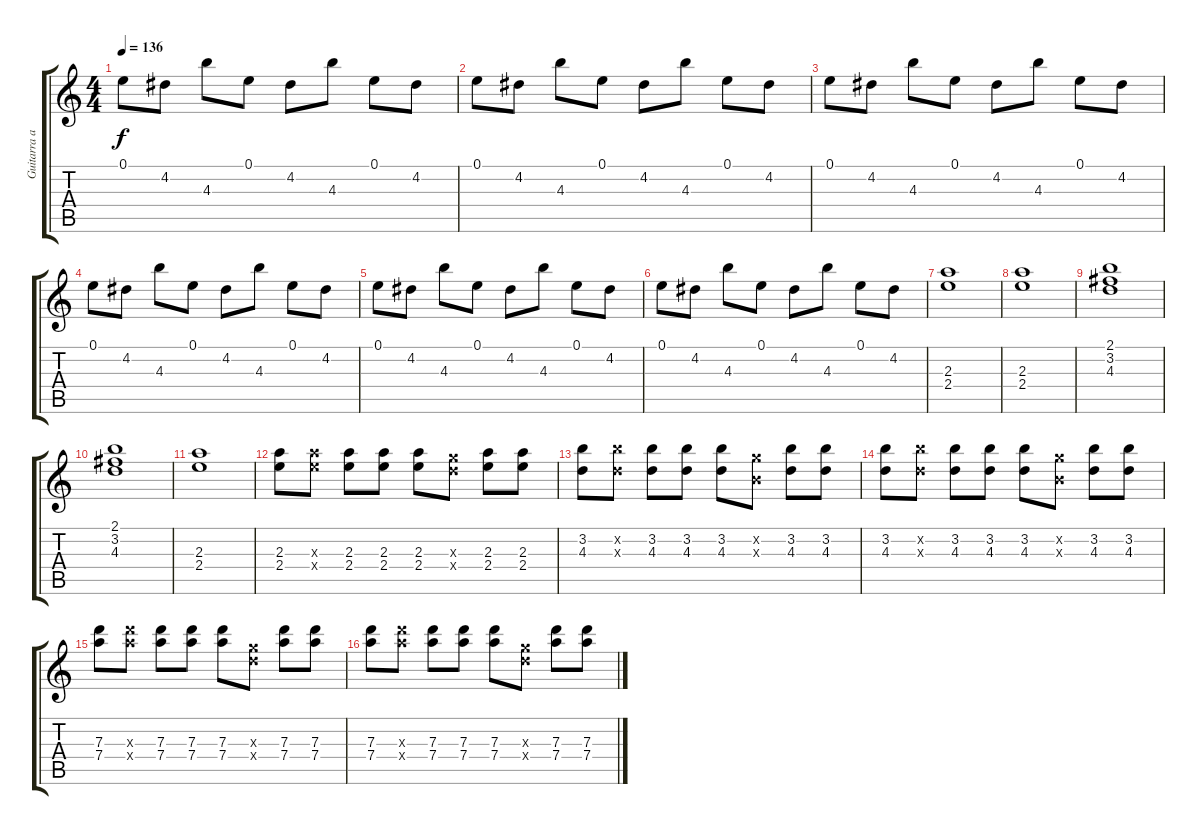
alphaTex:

\track ("Guitarra armonizada" "Guitarra a") {instrument distortionguitar}
\staff {score tabs}
\tuning (E4 B3 G4 D4 A3 E3) {hide}
\ts (4 4)
\tempo 136
\clef g2
\ks c
0.1.8{dy f} 4.2.8 4.3.8 0.1.8 4.2.8 4.3.8 0.1.8 4.2.8 |
0.1.8 4.2.8 4.3.8 0.1.8 4.2.8 4.3.8 0.1.8 4.2.8 |
0.1.8 4.2.8 4.3.8 0.1.8 4.2.8 4.3.8 0.1.8 4.2.8 |
0.1.8 4.2.8 4.3.8 0.1.8 4.2.8 4.3.8 0.1.8 4.2.8 |
0.1.8 4.2.8 4.3.8 0.1.8 4.2.8 4.3.8 0.1.8 4.2.8 |
0.1.8 4.2.8 4.3.8 0.1.8 4.2.8 4.3.8 0.1.8 4.2.8 |
(2.3 2.4).1 |
(2.3 2.4).1 |
(2.1 3.2 4.3).1 |
(2.1 3.2 4.3).1 |
(2.3 2.4).1 |
(2.3 2.4).8 (2.3{x} 2.4{x}).8 (2.3 2.4).8 (2.3 2.4).8 (2.3 2.4).8 (0.3{x} 0.4{x}).8 (2.3 2.4).8 (2.3 2.4).8 |
(3.2 4.3).8 (3.2{x} 4.3{x}).8 (3.2 4.3).8 (3.2 4.3).8 (3.2 4.3).8 (0.2{x} 0.3{x}).8 (3.2 4.3).8 (3.2 4.3).8 |
(3.2 4.3).8 (3.2{x} 4.3{x}).8 (3.2 4.3).8 (3.2 4.3).8 (3.2 4.3).8 (0.2{x} 0.3{x}).8 (3.2 4.3).8 (3.2 4.3).8 |
(7.3 7.4).8 (7.3{x} 7.4{x}).8 (7.3 7.4).8 (7.3 7.4).8 (7.3 7.4).8 (0.3{x} 0.4{x}).8 (7.3 7.4).8 (7.3 7.4).8 |
(7.3 7.4).8 (7.3{x} 7.4{x}).8 (7.3 7.4).8 (7.3 7.4).8 (7.3 7.4).8 (0.3{x} 0.4{x}).8 (7.3 7.4).8 (7.3 7.4).8
